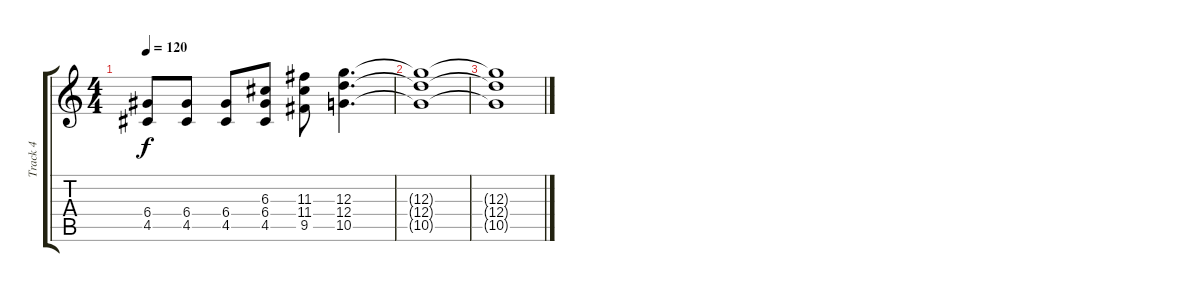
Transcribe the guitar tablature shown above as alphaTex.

\track ("Track 4" "Track 4") {instrument overdrivenguitar}
\staff {score tabs}
\tuning (E4 B3 G3 D3 A2 E2) {hide}
\ts (4 4)
\tempo 120
\clef g2
\ks c
(6.4 4.5).8{dy f} (6.4 4.5).8 (6.4 4.5).8 (6.3 6.4 4.5).8 (11.3 11.4 9.5).8 (12.3 12.4 10.5).4{d} |
(12.3{t} 12.4{t} 10.5{t}).1 |
(12.3{t} 12.4{t} 10.5{t}).1
